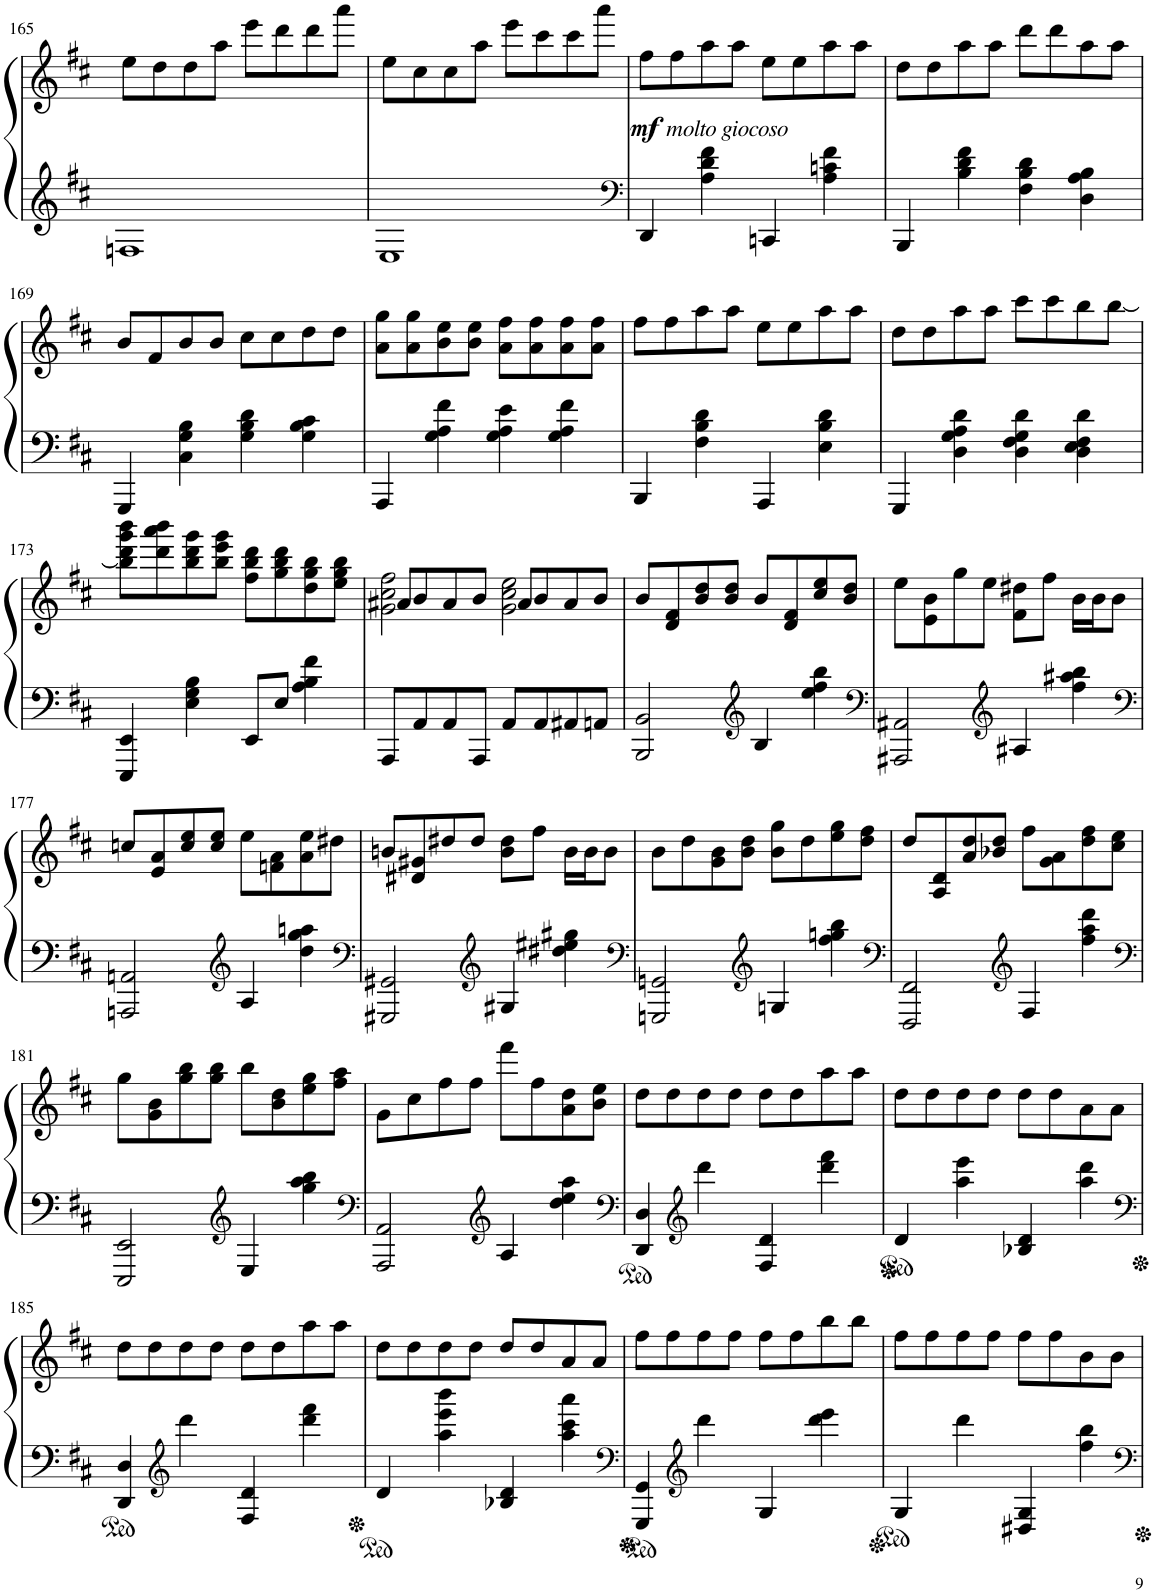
**kern	**kern	**dynam
*part1	*part1	*part1
*staff2	*staff1	*staff1/2
*I"ピアノ	*	*
!!LO:PB:g=z
*clefG2	*clefG2	*
*k[f#c#]	*k[f#c#]	*
*M2/2	*M2/2	*
*met(c|)	*met(c|)	*
=165	=165	=165
1Fn	8ee\L	.
.	8dd\	.
.	8dd\	.
.	8aa\J	.
.	8eee\L	.
.	8ddd\	.
.	8ddd\	.
.	8aaa\J	.
=166	=166	=166
1E	8ee\L	.
.	8cc#\	.
.	8cc#\	.
.	8aa\J	.
.	8eee\L	.
.	8ccc#\	.
.	8ccc#\	.
.	8aaa\J	.
=167	=167	=167
*clefF4	*	*
!	!LO:TX:b:i:t=molto giocoso	!
!	!	!LO:DY:b
4DD/	8ff#\L	mf
.	8ff#\	.
4A\ 4d\ 4f#\	8aa\	.
.	8aa\J	.
4CCn/	8ee\L	.
.	8ee\	.
4A\ 4cn\ 4f#\	8aa\	.
.	8aa\J	.
=168	=168	=168
4BBB/	8dd\L	.
.	8dd\	.
4B\ 4d\ 4f#\	8aa\	.
.	8aa\J	.
4F#\ 4B\ 4d\	8ddd\L	.
.	8ddd\	.
4D\ 4A\ 4B\	8aa\	.
.	8aa\J	.
!!LO:LB:g=z
=169	=169	=169
4GGG/	8b/L	.
.	8f#/	.
4C#\ 4G\ 4B\	8b/	.
.	8b/J	.
4G\ 4B\ 4d\	8cc#\L	.
.	8cc#\	.
4G\ 4B\ 4c#\	8dd\	.
.	8dd\J	.
=170	=170	=170
4AAA/	8a\ 8gg\L	.
.	8a\ 8gg\	.
4G\ 4A\ 4f#\	8b\ 8ee\	.
.	8b\ 8ee\J	.
4G\ 4A\ 4e\	8a\ 8ff#\L	.
.	8a\ 8ff#\	.
4G\ 4A\ 4f#\	8a\ 8ff#\	.
.	8a\ 8ff#\J	.
=171	=171	=171
4BBB/	8ff#\L	.
.	8ff#\	.
4F#\ 4B\ 4d\	8aa\	.
.	8aa\J	.
4AAA/	8ee\L	.
.	8ee\	.
4E\ 4B\ 4d\	8aa\	.
.	8aa\J	.
=172	=172	=172
4GGG/	8dd\L	.
.	8dd\	.
4D\ 4G\ 4A\ 4d\	8aa\	.
.	8aa\J	.
4D\ 4F#\ 4G\ 4d\	8ccc#\L	.
.	8ccc#\	.
4D\ 4E\ 4F#\ 4d\	8bb\	.
.	[<8bb\J	.
!!LO:LB:g=z
=173	=173	=173
4EEE/ 4EE/	8bb\] 8ddd\ 8ggg\ 8bbb\L	.
.	8ddd\ 8aaa\ 8bbb\	.
4E\ 4G\ 4B\	8bb\ 8ddd\ 8ggg\	.
.	8bb\ 8eee\ 8ggg\J	.
8EE/L	8ff#\ 8bb\ 8ddd\L	.
8E/J	8gg\ 8bb\ 8ddd\	.
4A\ 4B\ 4f#\	8dd\ 8gg\ 8bb\	.
.	8ee\ 8gg\ 8bb\J	.
=174	=174	=174
*	*^	*
8AAA/L	8a#X/L	2g\ 2cc#\ 2ff#\	.
8AA/	8b/	.	.
8AA/	8a#/	.	.
8AAA/J	8b/J	.	.
8AA/L	8a#/L	2g\ 2cc#\ 2ee\	.
8AA/	8b/	.	.
8AA#X/	8a#/	.	.
8AAn/J	8b/J	.	.
*	*v	*v	*
=175	=175	=175
2BBB/ 2BB/	8b/L	.
.	8d/ 8f#/	.
.	8b/ 8dd/	.
.	8b/ 8dd/J	.
*clefG2	*	*
4B/	8b/L	.
.	8d/ 8f#/	.
4ee\ 4ff#\ 4bb\	8cc#/ 8ee/	.
.	8b/ 8dd/J	.
=176	=176	=176
*clefF4	*	*
2AAA#X/ 2AA#X/	8ee\L	.
.	8e\ 8b\	.
.	8gg\	.
.	8ee\J	.
*clefG2	*	*
4A#X/	8f#\ 8dd#X\L	.
.	8ff#\J	.
4ff#\ 4aa#X\ 4bb\	16b\LL	.
.	16b\J	.
.	8b\J	.
!!LO:LB:g=z
=177	=177	=177
*clefF4	*	*
2AAAn/ 2AAn/	8ccn/L	.
.	8e/ 8a/	.
.	8cc/ 8ee/	.
.	8cc/ 8ee/J	.
*clefG2	*	*
4A/	8ee\L	.
.	8fn\ 8a\	.
4dd\ 4gg\ 4aan\	8a\ 8ee\	.
.	8dd#X\J	.
=178	=178	=178
*clefF4	*	*
2GGG#X/ 2GG#X/	8bn/L	.
.	8d#X/ 8g#X/	.
.	8dd#X/	.
.	8dd#/J	.
*clefG2	*	*
4G#X/	8b\ 8dd#\L	.
.	8ff#\J	.
4dd#X\ 4ee#X\ 4gg#X\	16b\LL	.
.	16b\J	.
.	8b\J	.
=179	=179	=179
*clefF4	*	*
2GGGn/ 2GGn/	8b\L	.
.	8dd\	.
.	8g\ 8b\	.
.	8b\ 8dd\J	.
*clefG2	*	*
4Gn/	8b\ 8gg\L	.
.	8dd\	.
4ff#\ 4ggn\ 4bb\	8ee\ 8gg\	.
.	8dd\ 8ff#\J	.
=180	=180	=180
*clefF4	*	*
2FFF#/ 2FF#/	8dd/L	.
.	8A/ 8d/	.
.	8a/ 8dd/	.
.	8b-X/ 8dd/J	.
*clefG2	*	*
4F#/	8ff#\L	.
.	8g\ 8a\	.
4ff#\ 4aa\ 4ddd\	8dd\ 8ff#\	.
.	8cc#\ 8ee\J	.
!!LO:LB:g=z
=181	=181	=181
*clefF4	*	*
2EEE/ 2EE/	8gg\L	.
.	8g\ 8b\	.
.	8gg\ 8bb\	.
.	8gg\ 8bb\J	.
*clefG2	*	*
4E/	8bb\L	.
.	8b\ 8dd\	.
4gg\ 4aa\ 4bb\	8ee\ 8gg\	.
.	8ff#\ 8aa\J	.
=182	=182	=182
*clefF4	*	*
2AAA/ 2AA/	8g\L	.
.	8cc#\	.
.	8ff#\	.
.	8ff#\J	.
*clefG2	*	*
4A/	8fff#\L	.
.	8ff#\	.
4dd\ 4ee\ 4aa\	8a\ 8dd\	.
.	8b\ 8ee\J	.
=183	=183	=183
*clefF4	*	*
4DD/ 4D/	8dd\L	.
.	8dd\	.
*clefG2	*	*
4ddd\	8dd\	.
.	8dd\J	.
4F#/ 4d/	8dd\L	.
.	8dd\	.
4ddd\ 4fff#\	8aa\	.
.	8aa\J	.
=184	=184	=184
4d/	8dd\L	.
.	8dd\	.
4aa\ 4eee\	8dd\	.
.	8dd\J	.
4B-X/ 4d/	8dd\L	.
.	8dd\	.
4aa\ 4ddd\	8a\	.
.	8a\J	.
!!LO:LB:g=z
=185	=185	=185
*clefF4	*	*
4DD/ 4D/	8dd\L	.
.	8dd\	.
*clefG2	*	*
4ddd\	8dd\	.
.	8dd\J	.
4F#/ 4d/	8dd\L	.
.	8dd\	.
4ddd\ 4fff#\	8aa\	.
.	8aa\J	.
=186	=186	=186
4d/	8dd\L	.
.	8dd\	.
4aa\ 4eee\ 4bbb\	8dd\	.
.	8dd\J	.
4B-X/ 4d/	8dd/L	.
.	8dd/	.
4aa\ 4ccc#\ 4aaa\	8a/	.
.	8a/J	.
=187	=187	=187
*clefF4	*	*
4GGG/ 4GG/	8ff#\L	.
.	8ff#\	.
*clefG2	*	*
4ddd\	8ff#\	.
.	8ff#\J	.
4G/	8ff#\L	.
.	8ff#\	.
4ddd\ 4eee\	8bb\	.
.	8bb\J	.
=188	=188	=188
4G/	8ff#\L	.
.	8ff#\	.
4ddd\	8ff#\	.
.	8ff#\J	.
4D#X/ 4G/	8ff#\L	.
.	8ff#\	.
4ff#\ 4bb\	8b\	.
.	8b\J	.
=	=	=
*-	*-	*-
